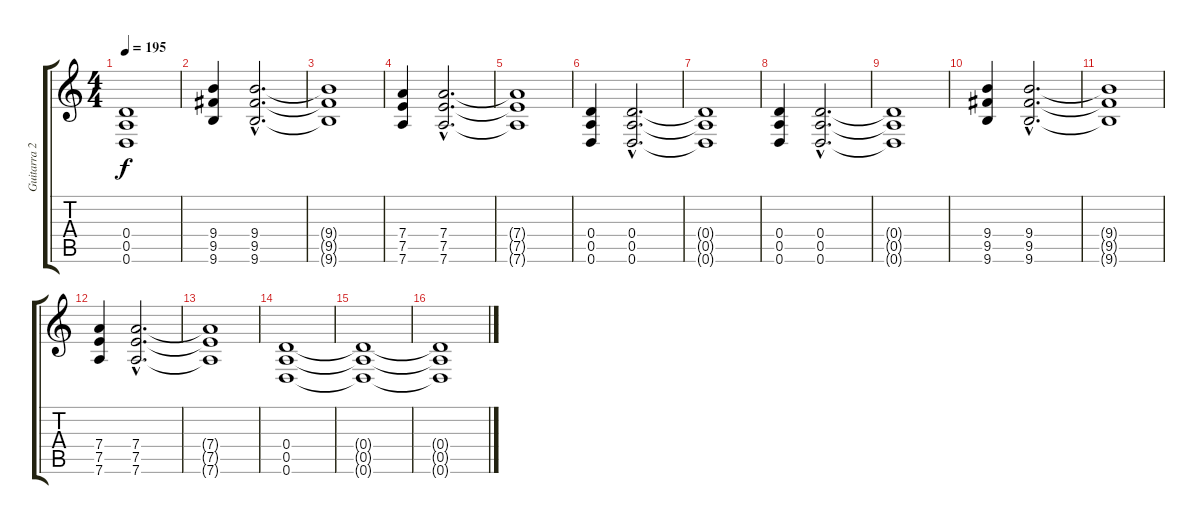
\track ("Guitarra 2" "Guitarra 2") {instrument overdrivenguitar}
\staff {score tabs}
\tuning (E4 B3 G3 D3 A2 D2) {hide}
\ts (4 4)
\tempo 195
\clef g2
\ks c
(0.4{t} 0.5{t} 0.6{t}).1{dy f} |
(9.4 9.5 9.6).4 (9.4{hac} 9.5{hac} 9.6{hac}).2{d} |
(9.4{t} 9.5{t} 9.6{t}).1 |
(7.4 7.5 7.6).4 (7.4{hac} 7.5{hac} 7.6{hac}).2{d} |
(7.4{t} 7.5{t} 7.6{t}).1 |
(0.4 0.5 0.6).4 (0.4{hac} 0.5{hac} 0.6{hac}).2{d} |
(0.4{t} 0.5{t} 0.6{t}).1 |
(0.4 0.5 0.6).4 (0.4{hac} 0.5{hac} 0.6{hac}).2{d} |
(0.4{t} 0.5{t} 0.6{t}).1 |
(9.4 9.5 9.6).4 (9.4{hac} 9.5{hac} 9.6{hac}).2{d} |
(9.4{t} 9.5{t} 9.6{t}).1 |
(7.4 7.5 7.6).4 (7.4{hac} 7.5{hac} 7.6{hac}).2{d} |
(7.4{t} 7.5{t} 7.6{t}).1 |
(0.4 0.5 0.6).1 |
(0.4{t} 0.5{t} 0.6{t}).1 |
(0.4{t} 0.5{t} 0.6{t}).1
